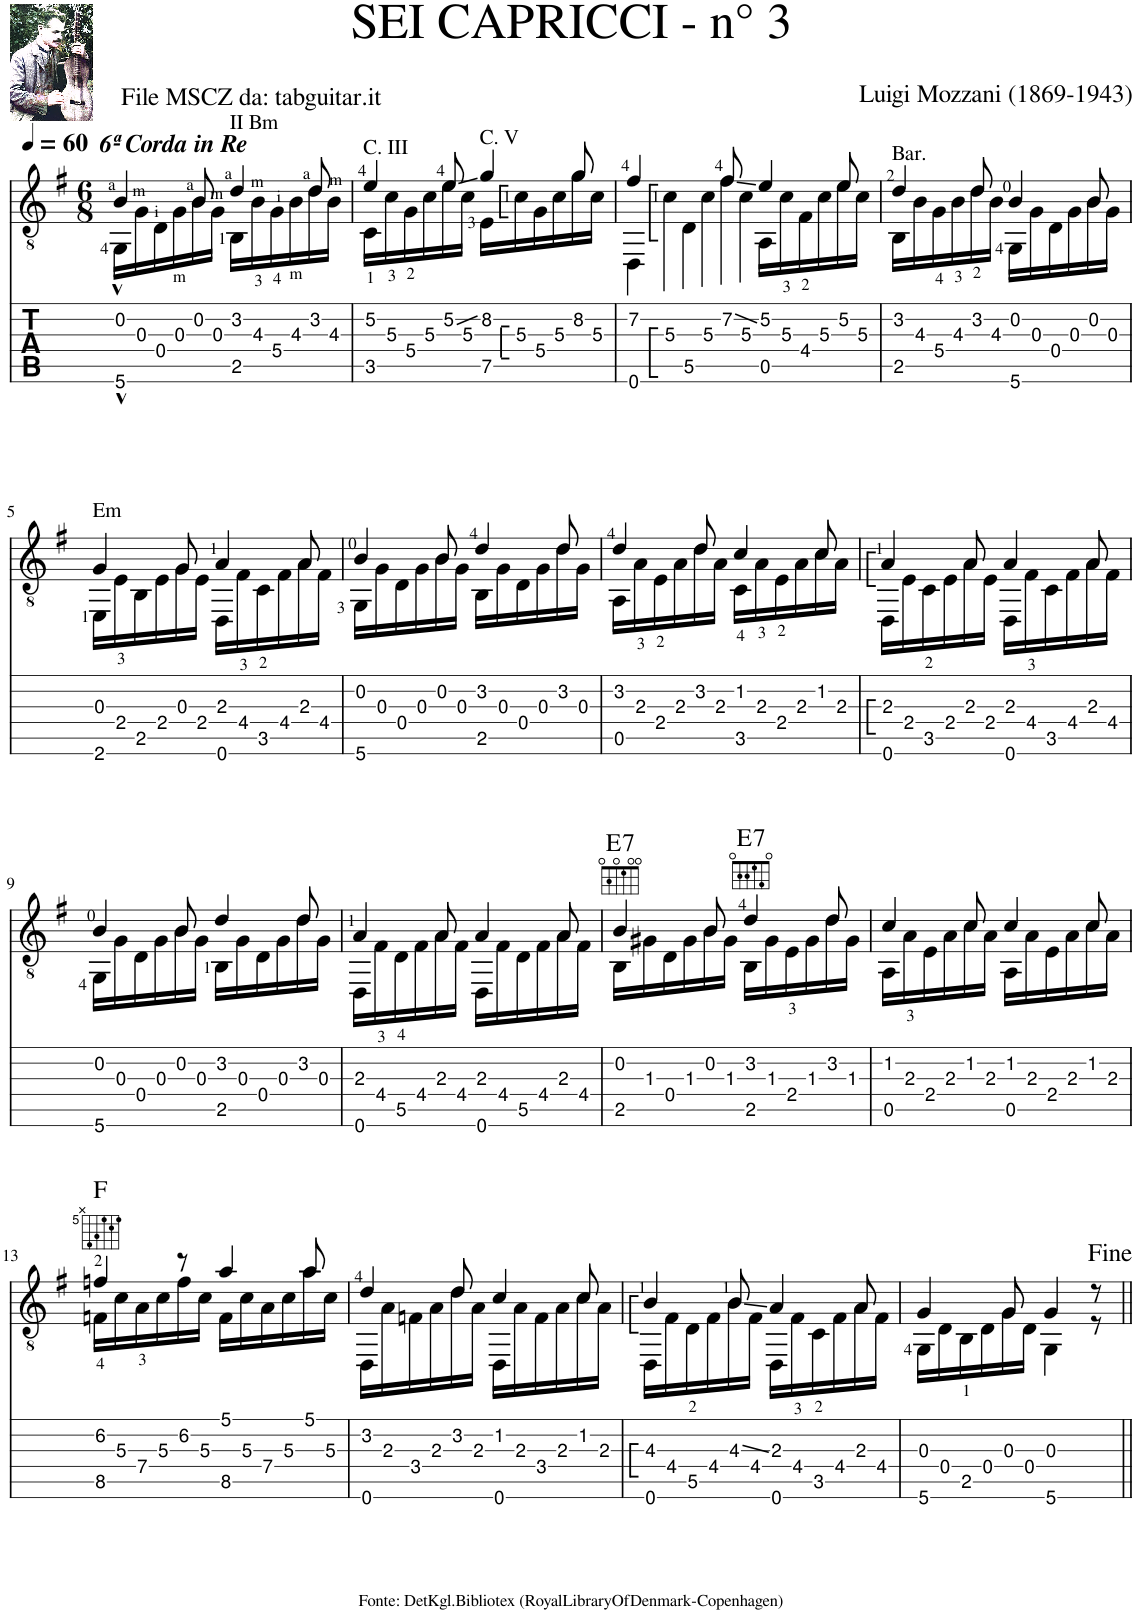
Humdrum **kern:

**kern	**kern	**harte
*part1	*part1	*part1
*staff2	*staff1	*
*I"Guitar	*	*
*I'Guit.	*	*
*stria6	*	*
*	*clefGv2	*
*k[f#]	*k[f#]	*
*M6/8	*M6/8	*
*MM60	*MM60	*
=1	=1	=1
*^	*^	*
!	!	!LO:TX:a:Bi:t=6ª Corda in Re	!	!
4B	16GG^^LL	4B/	16GG^^\LL	.
.	16G	.	16G\	.
.	16D	.	16D\	.
.	16G	.	16G\	.
8B	16B	8B/	16B\	.
.	16GJJ	.	16G\JJ	.
!	!	!LO:TX:a:t=II Bm	!	!
4d	16BBLL	4d/	16BB\LL	.
.	16B	.	16B\	.
.	16G	.	16G\	.
.	16B	.	16B\	.
8d	16d	8d/	16d\	.
.	16BJJ	.	16B\JJ	.
=2	=2	=2	=2	=2
!	!	!LO:TX:a:t=C. III	!	!
4e	16CLL	4e/	16C\LL	.
.	16c	.	16c\	.
.	16G	.	16G\	.
.	16c	.	16c\	.
8e	16e	8e/	16e\	.
.	16cJJ	.	16c\JJ	.
!	!	!LO:TX:a:t=C. V	!	!
4g	16ELL	4g/	16E\LL	.
.	16c	.	16c\	.
.	16G	.	16G\	.
.	16c	.	16c\	.
8g	16g	8g/	16g\	.
.	16cJJ	.	16c\JJ	.
=3	=3	=3	=3	=3
4f#	16DDLL	4f#/	16DD\LL	.
.	16c	.	16c\	.
.	16D	.	16D\	.
.	16c	.	16c\	.
8f#	16f#	8f#/	16f#\	.
.	16cJJ	.	16c\JJ	.
4e	16AALL	4e/	16AA\LL	.
.	16c	.	16c\	.
.	16F#	.	16F#\	.
.	16c	.	16c\	.
8e	16e	8e/	16e\	.
.	16cJJ	.	16c\JJ	.
=4	=4	=4	=4	=4
!	!	!LO:TX:a:t=Bar.	!	!
4d	16BBLL	4d/	16BB\LL	.
.	16B	.	16B\	.
.	16G	.	16G\	.
.	16B	.	16B\	.
8d	16d	8d/	16d\	.
.	16BJJ	.	16B\JJ	.
4B	16GGLL	4B/	16GG\LL	.
.	16G	.	16G\	.
.	16D	.	16D\	.
.	16G	.	16G\	.
8B	16B	8B/	16B\	.
.	16GJJ	.	16G\JJ	.
!!LO:LB:g=z	!!
=5	=5	=5	=5	=5
!	!	!LO:TX:a:t=Em	!	!
4G	16EELL	4G/	16EE\LL	.
.	16E	.	16E\	.
.	16BB	.	16BB\	.
.	16E	.	16E\	.
8G	16G	8G/	16G\	.
.	16EJJ	.	16E\JJ	.
4A	16DDLL	4A/	16DD\LL	.
.	16F#	.	16F#\	.
.	16C	.	16C\	.
.	16F#	.	16F#\	.
8A	16A	8A/	16A\	.
.	16F#JJ	.	16F#\JJ	.
=6	=6	=6	=6	=6
4B	16GGLL	4B/	16GG\LL	.
.	16G	.	16G\	.
.	16D	.	16D\	.
.	16G	.	16G\	.
8B	16B	8B/	16B\	.
.	16GJJ	.	16G\JJ	.
4d	16BBLL	4d/	16BB\LL	.
.	16G	.	16G\	.
.	16D	.	16D\	.
.	16G	.	16G\	.
8d	16d	8d/	16d\	.
.	16GJJ	.	16G\JJ	.
=7	=7	=7	=7	=7
4d	16AALL	4d/	16AA\LL	.
.	16A	.	16A\	.
.	16E	.	16E\	.
.	16A	.	16A\	.
8d	16d	8d/	16d\	.
.	16AJJ	.	16A\JJ	.
4c	16CLL	4c/	16C\LL	.
.	16A	.	16A\	.
.	16E	.	16E\	.
.	16A	.	16A\	.
8c	16c	8c/	16c\	.
.	16AJJ	.	16A\JJ	.
=8	=8	=8	=8	=8
4A	16DDLL	4A/	16DD\LL	.
.	16E	.	16E\	.
.	16C	.	16C\	.
.	16E	.	16E\	.
8A	16A	8A/	16A\	.
.	16EJJ	.	16E\JJ	.
4A	16DDLL	4A/	16DD\LL	.
.	16F#	.	16F#\	.
.	16C	.	16C\	.
.	16F#	.	16F#\	.
8A	16A	8A/	16A\	.
.	16F#JJ	.	16F#\JJ	.
!!LO:LB:g=z	!!
=9	=9	=9	=9	=9
4B	16GGLL	4B/	16GG\LL	.
.	16G	.	16G\	.
.	16D	.	16D\	.
.	16G	.	16G\	.
8B	16B	8B/	16B\	.
.	16GJJ	.	16G\JJ	.
4d	16BBLL	4d/	16BB\LL	.
.	16G	.	16G\	.
.	16D	.	16D\	.
.	16G	.	16G\	.
8d	16d	8d/	16d\	.
.	16GJJ	.	16G\JJ	.
=10	=10	=10	=10	=10
4A	16DDLL	4A/	16DD\LL	.
.	16F#	.	16F#\	.
.	16D	.	16D\	.
.	16F#	.	16F#\	.
8A	16A	8A/	16A\	.
.	16F#JJ	.	16F#\JJ	.
4A	16DDLL	4A/	16DD\LL	.
.	16F#	.	16F#\	.
.	16D	.	16D\	.
.	16F#	.	16F#\	.
8A	16A	8A/	16A\	.
.	16F#JJ	.	16F#\JJ	.
=11	=11	=11	=11	=11
!	!	!	!	!LO:H:kt=7
4B	16BBLL	4B/	16BB\LL	E:7
.	16G#	.	16G#X\	.
.	16D	.	16D\	.
.	16G#	.	16G#\	.
8B	16B	8B/	16B\	.
.	16G#JJ	.	16G#\JJ	.
!	!	!	!	!LO:H:kt=7
4d	16BBLL	4d/	16BB\LL	E:7
.	16G#	.	16G#\	.
.	16E	.	16E\	.
.	16G#	.	16G#\	.
8d	16d	8d/	16d\	.
.	16G#JJ	.	16G#\JJ	.
=12	=12	=12	=12	=12
4c	16AALL	4c/	16AA\LL	.
.	16A	.	16A\	.
.	16E	.	16E\	.
.	16A	.	16A\	.
8c	16c	8c/	16c\	.
.	16AJJ	.	16A\JJ	.
4c	16AALL	4c/	16AA\LL	.
.	16A	.	16A\	.
.	16E	.	16E\	.
.	16A	.	16A\	.
8c	16c	8c/	16c\	.
.	16AJJ	.	16A\JJ	.
!!LO:LB:g=z	!!
=13	=13	=13	=13	=13
4f	16FLL	4fn/	16Fn\LL	F:maj
.	16c	.	16c\	.
.	16A	.	16A\	.
.	16c	.	16c\	.
8r	16f	8r	16f\	.
.	16cJJ	.	16c\JJ	.
4a	16FLL	4a/	16F\LL	.
.	16c	.	16c\	.
.	16A	.	16A\	.
.	16c	.	16c\	.
8a	16a	8a/	16a\	.
.	16cJJ	.	16c\JJ	.
=14	=14	=14	=14	=14
4d	16DDLL	4d/	16DD\LL	.
.	16A	.	16A\	.
.	16F	.	16Fn\	.
.	16A	.	16A\	.
8d	16d	8d/	16d\	.
.	16AJJ	.	16A\JJ	.
4c	16DDLL	4c/	16DD\LL	.
.	16A	.	16A\	.
.	16F	.	16F\	.
.	16A	.	16A\	.
8c	16c	8c/	16c\	.
.	16AJJ	.	16A\JJ	.
=15	=15	=15	=15	=15
4B	16DDLL	4B/	16DD\LL	.
.	16F#	.	16F#\	.
.	16D	.	16D\	.
.	16F#	.	16F#\	.
8B	16B	8B/	16B\	.
.	16F#JJ	.	16F#\JJ	.
4A	16DDLL	4A/	16DD\LL	.
.	16F#	.	16F#\	.
.	16C	.	16C\	.
.	16F#	.	16F#\	.
8A	16A	8A/	16A\	.
.	16F#JJ	.	16F#\JJ	.
=16	=16	=16	=16	=16
4G	16GGLL	4G/	16GG\LL	.
.	16D	.	16D\	.
.	16BB	.	16BB\	.
.	16D	.	16D\	.
8G	16G	8G/	16G\	.
.	16DJJ	.	16D\JJ	.
4G	4GG	4G/	4GG\	.
8r	8r	8r	8r	.
*v	*v	*	*	*
*	*v	*v	*
=||	=||	=||
*-	*-	*-
